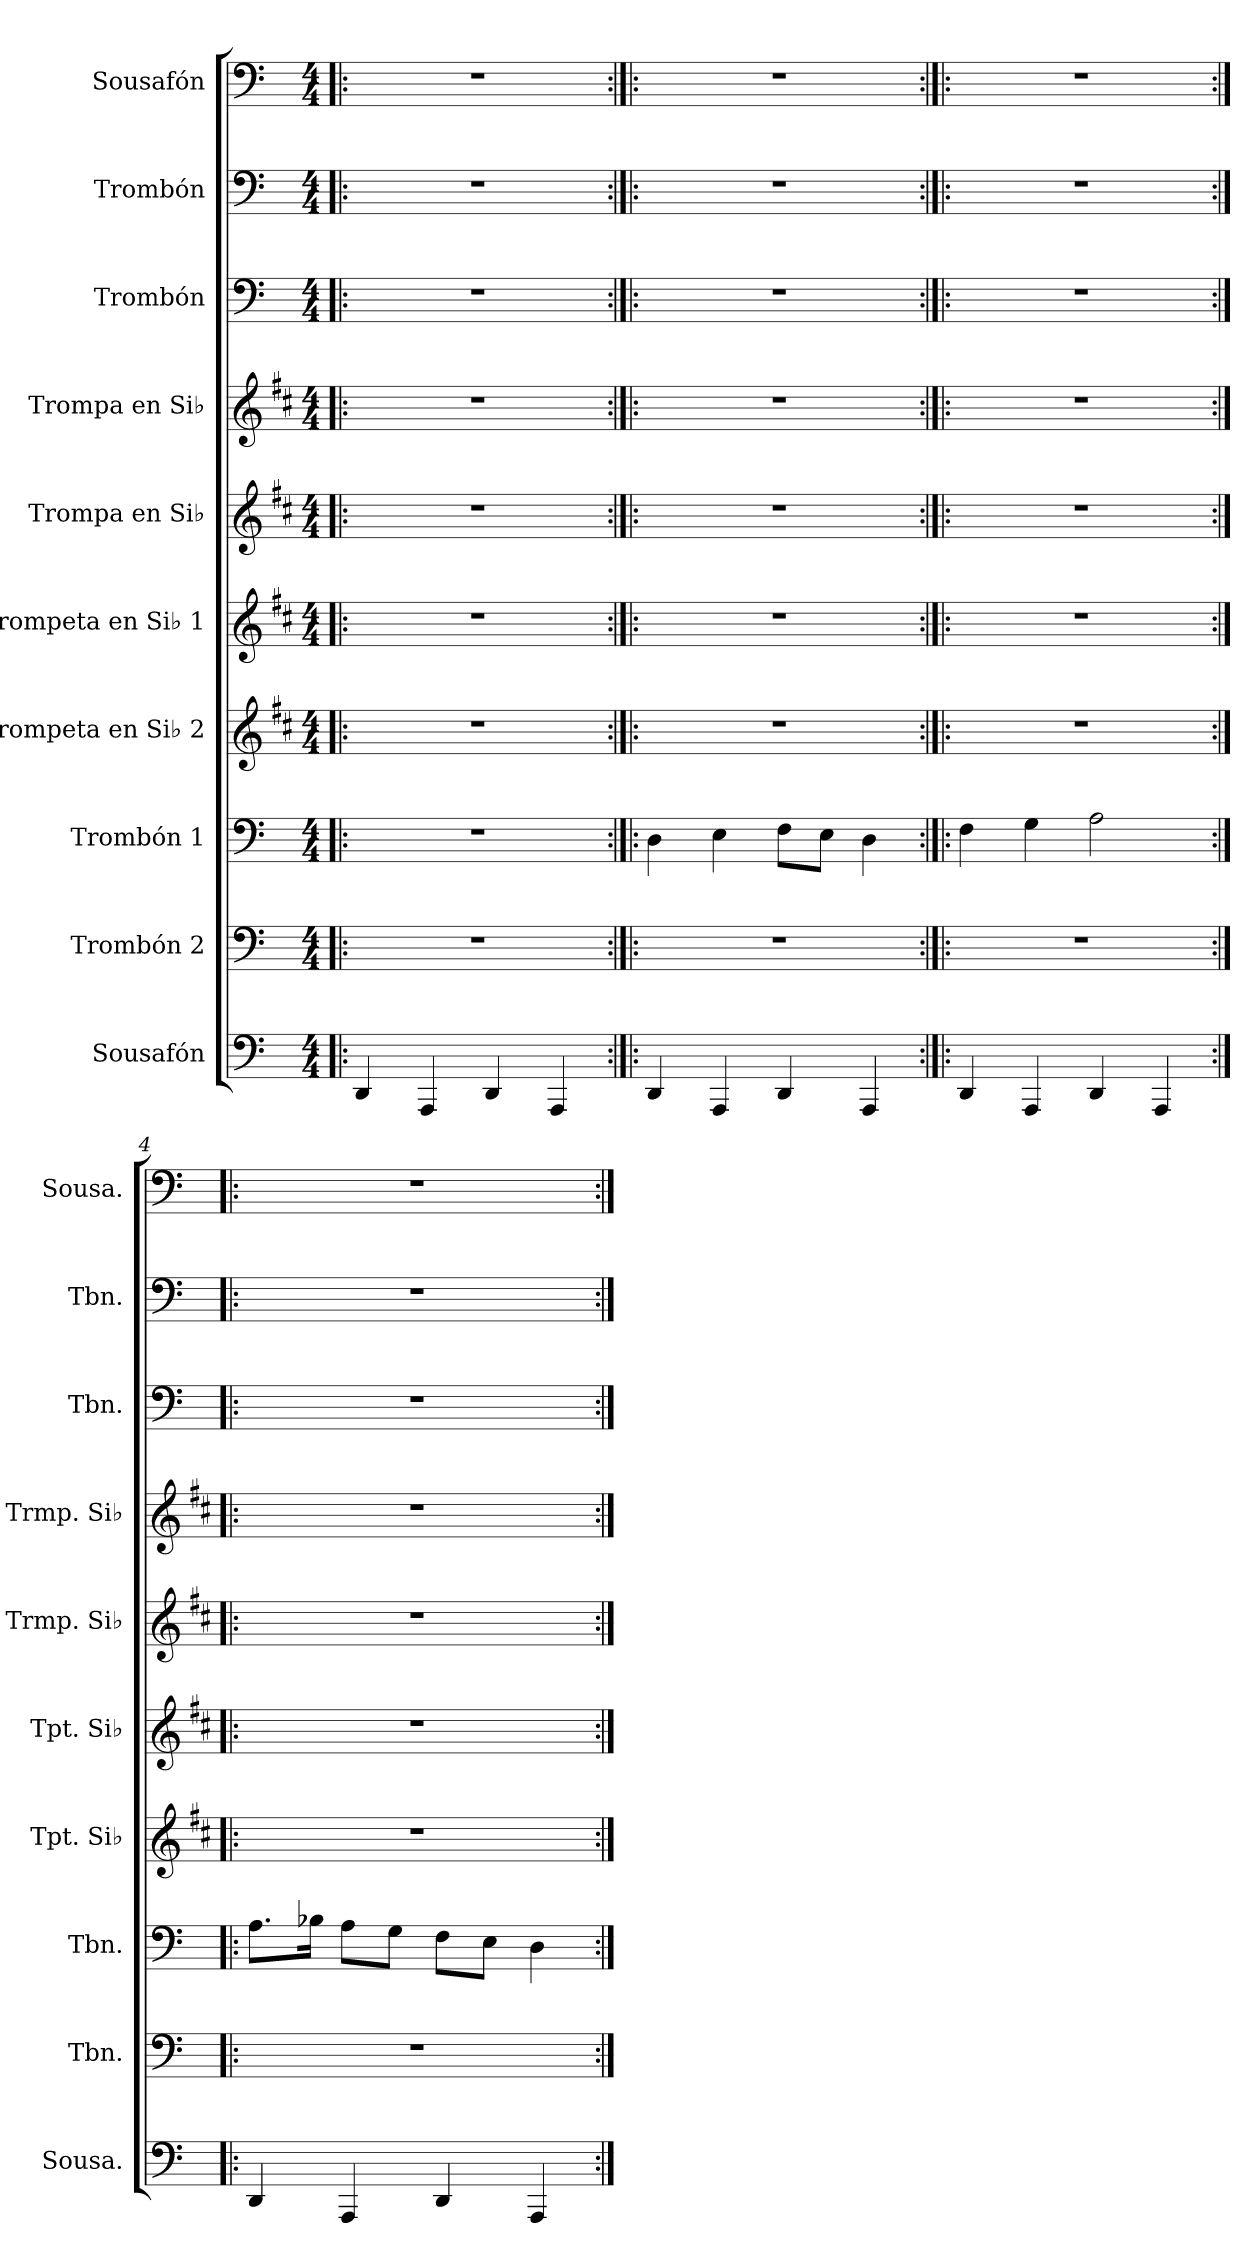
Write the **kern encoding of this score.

**kern	**kern	**kern	**kern	**kern	**kern	**kern	**kern	**kern	**kern
*part10	*part9	*part8	*part7	*part6	*part5	*part4	*part3	*part2	*part1
*staff10	*staff9	*staff8	*staff7	*staff6	*staff5	*staff4	*staff3	*staff2	*staff1
*I"Sousafón	*I"Trombón 2	*I"Trombón 1	*I"Trompeta en Si♭ 2	*I"Trompeta en Si♭ 1	*I"Trompa en Si♭	*I"Trompa en Si♭	*I"Trombón	*I"Trombón	*I"Sousafón
*I'Sousa.	*I'Tbn.	*I'Tbn.	*I'Tpt. Si♭	*I'Tpt. Si♭	*I'Trmp. Si♭	*I'Trmp. Si♭	*I'Tbn.	*I'Tbn.	*I'Sousa.
*clefF4	*clefF4	*clefF4	*clefG2	*clefG2	*clefG2	*clefG2	*clefF4	*clefF4	*clefF4
*	*	*	*ITrd1c2	*ITrd1c2	*ITrd1c2	*ITrd1c2	*	*	*
*k[]	*k[]	*k[]	*k[]	*k[]	*k[]	*k[]	*k[]	*k[]	*k[]
*M4/4	*M4/4	*M4/4	*M4/4	*M4/4	*M4/4	*M4/4	*M4/4	*M4/4	*M4/4
*MM60	*MM60	*MM60	*MM60	*MM60	*MM60	*MM60	*MM60	*MM60	*MM60
=1!|:	=1!|:	=1!|:	=1!|:	=1!|:	=1!|:	=1!|:	=1!|:	=1!|:	=1!|:
4DD/	1r	1r	1r	1r	1r	1r	1r	1r	1r
4AAA/	.	.	.	.	.	.	.	.	.
4DD/	.	.	.	.	.	.	.	.	.
4AAA/	.	.	.	.	.	.	.	.	.
=2:|!|:	=2:|!|:	=2:|!|:	=2:|!|:	=2:|!|:	=2:|!|:	=2:|!|:	=2:|!|:	=2:|!|:	=2:|!|:
4DD/	1r	4D\	1r	1r	1r	1r	1r	1r	1r
4AAA/	.	4E\	.	.	.	.	.	.	.
4DD/	.	8F\L	.	.	.	.	.	.	.
.	.	8E\J	.	.	.	.	.	.	.
4AAA/	.	4D\	.	.	.	.	.	.	.
=3:|!|:	=3:|!|:	=3:|!|:	=3:|!|:	=3:|!|:	=3:|!|:	=3:|!|:	=3:|!|:	=3:|!|:	=3:|!|:
4DD/	1r	4F\	1r	1r	1r	1r	1r	1r	1r
4AAA/	.	4G\	.	.	.	.	.	.	.
4DD/	.	2A\	.	.	.	.	.	.	.
4AAA/	.	.	.	.	.	.	.	.	.
=4:|!|:	=4:|!|:	=4:|!|:	=4:|!|:	=4:|!|:	=4:|!|:	=4:|!|:	=4:|!|:	=4:|!|:	=4:|!|:
4DD/	1r	8.A\L	1r	1r	1r	1r	1r	1r	1r
.	.	16B-X\Jk	.	.	.	.	.	.	.
4AAA/	.	8A\L	.	.	.	.	.	.	.
.	.	8G\J	.	.	.	.	.	.	.
4DD/	.	8F\L	.	.	.	.	.	.	.
.	.	8E\J	.	.	.	.	.	.	.
4AAA/	.	4D\	.	.	.	.	.	.	.
=:|!	=:|!	=:|!	=:|!	=:|!	=:|!	=:|!	=:|!	=:|!	=:|!
*-	*-	*-	*-	*-	*-	*-	*-	*-	*-
